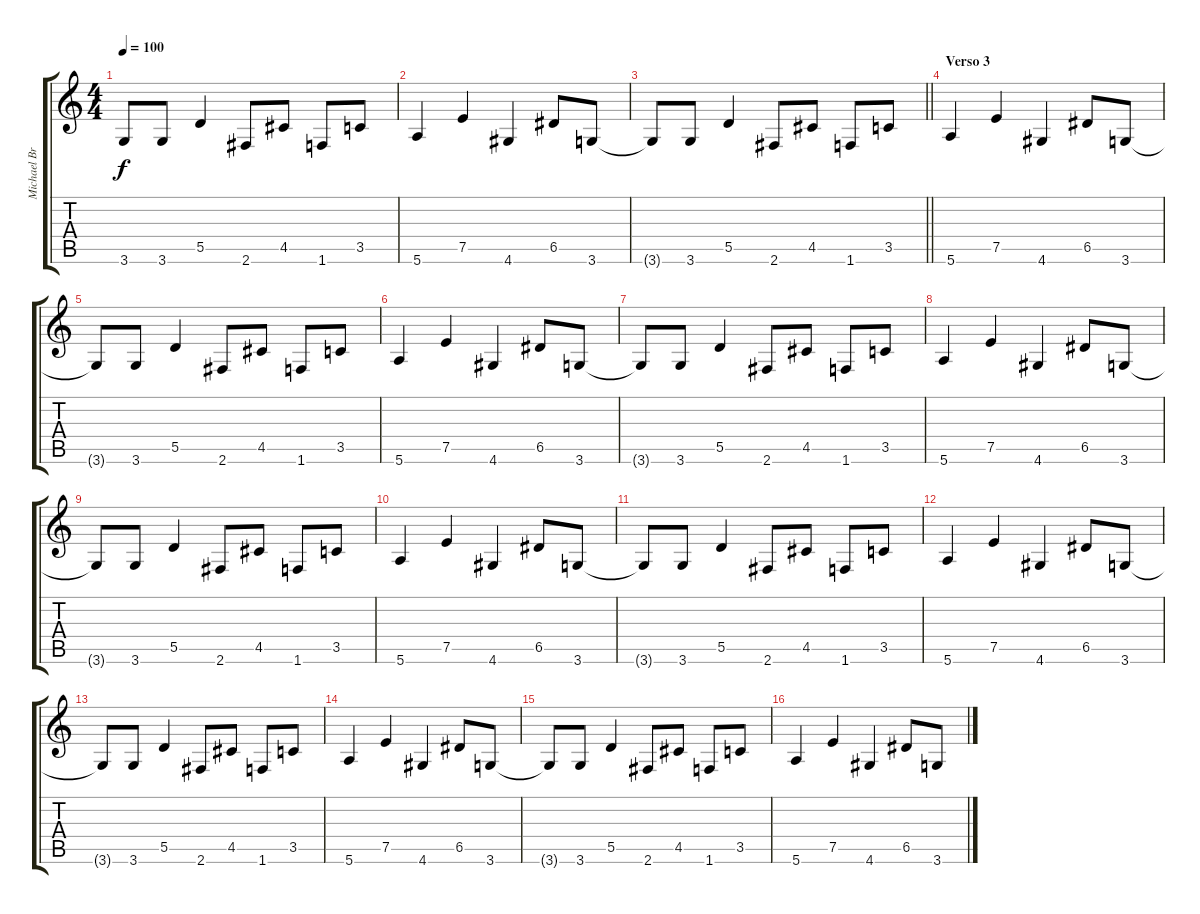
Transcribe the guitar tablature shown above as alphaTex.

\track ("Michael Bruce" "Michael Br") {instrument overdrivenguitar}
\staff {score tabs}
\tuning (E4 B3 G3 D3 A2 E2) {hide}
\ts (4 4)
\tempo 100
\clef g2
\ks c
3.6{t}.8{dy f} 3.6.8 5.5.4 2.6.8 4.5.8 1.6.8 3.5.8 |
5.6.4 7.5.4 4.6.4 6.5.8 3.6.8 |
\barLineRight lightlight
3.6{t}.8 3.6.8 5.5.4 2.6.8 4.5.8 1.6.8 3.5.8 |
\section ("" "Verso 3")
5.6.4 7.5.4 4.6.4 6.5.8 3.6.8 |
3.6{t}.8 3.6.8 5.5.4 2.6.8 4.5.8 1.6.8 3.5.8 |
5.6.4 7.5.4 4.6.4 6.5.8 3.6.8 |
3.6{t}.8 3.6.8 5.5.4 2.6.8 4.5.8 1.6.8 3.5.8 |
5.6.4 7.5.4 4.6.4 6.5.8 3.6.8 |
3.6{t}.8 3.6.8 5.5.4 2.6.8 4.5.8 1.6.8 3.5.8 |
5.6.4 7.5.4 4.6.4 6.5.8 3.6.8 |
3.6{t}.8 3.6.8 5.5.4 2.6.8 4.5.8 1.6.8 3.5.8 |
5.6.4 7.5.4 4.6.4 6.5.8 3.6.8 |
3.6{t}.8 3.6.8 5.5.4 2.6.8 4.5.8 1.6.8 3.5.8 |
5.6.4 7.5.4 4.6.4 6.5.8 3.6.8 |
3.6{t}.8 3.6.8 5.5.4 2.6.8 4.5.8 1.6.8 3.5.8 |
5.6.4 7.5.4 4.6.4 6.5.8 3.6.8
